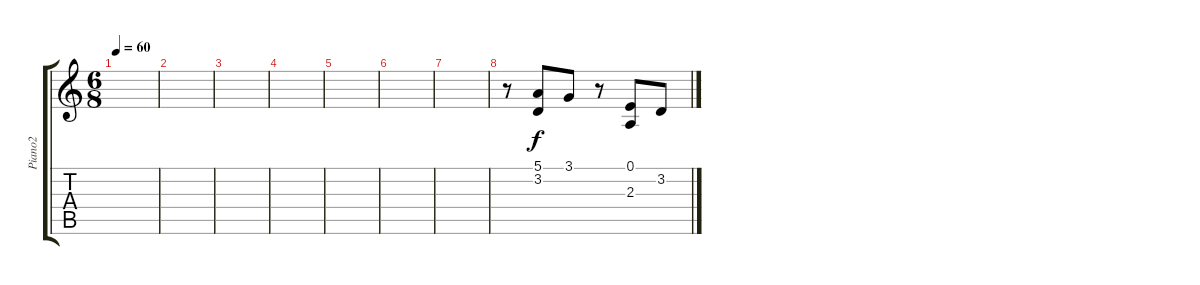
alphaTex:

\track ("Piano2" "Piano2") {instrument acousticgrandpiano}
\staff {score tabs}
\tuning (E4 B3 G3 D3 A2 E2) {hide}
\ts (6 8)
\tempo 60
\clef g2
\ks c
|
|
|
|
|
|
|
r.8 (5.1 3.2).8 3.1.8 r.8 (0.1 2.3).8 3.2.8
